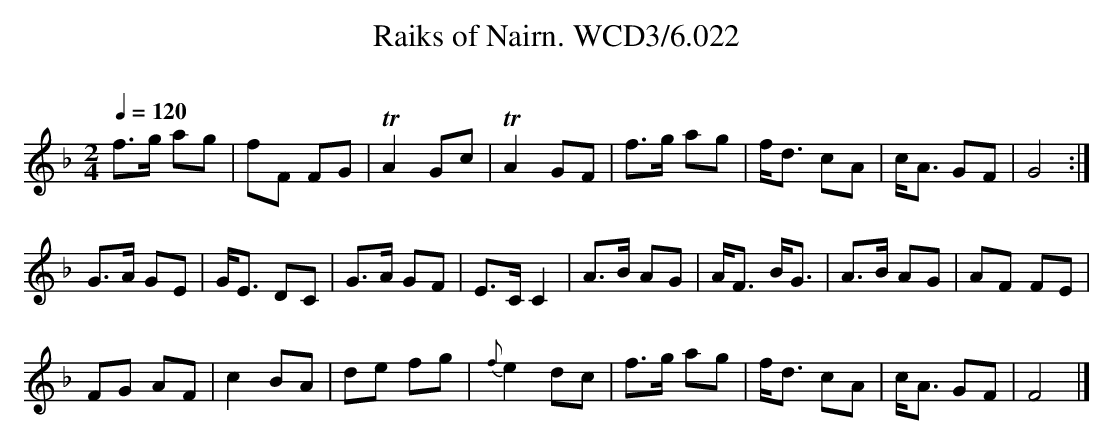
X:1
T:Raiks of Nairn. WCD3/6.022
O:
M:2/4
L:1/8
Q:1/4=120
K:F
f>g ag|fF FG|TA2 Gc|TA2 GF|f>g ag|f<d cA|c<A GF|G4:|
G>A GE|G<E DC|G>A GF|E>C C2|A>B AG|A<F B<G|A>B AG|AF FE|
FG AF|c2 BA|de fg|{f}e2 dc|f>g ag|f<d cA|c<A GF|F4|]
